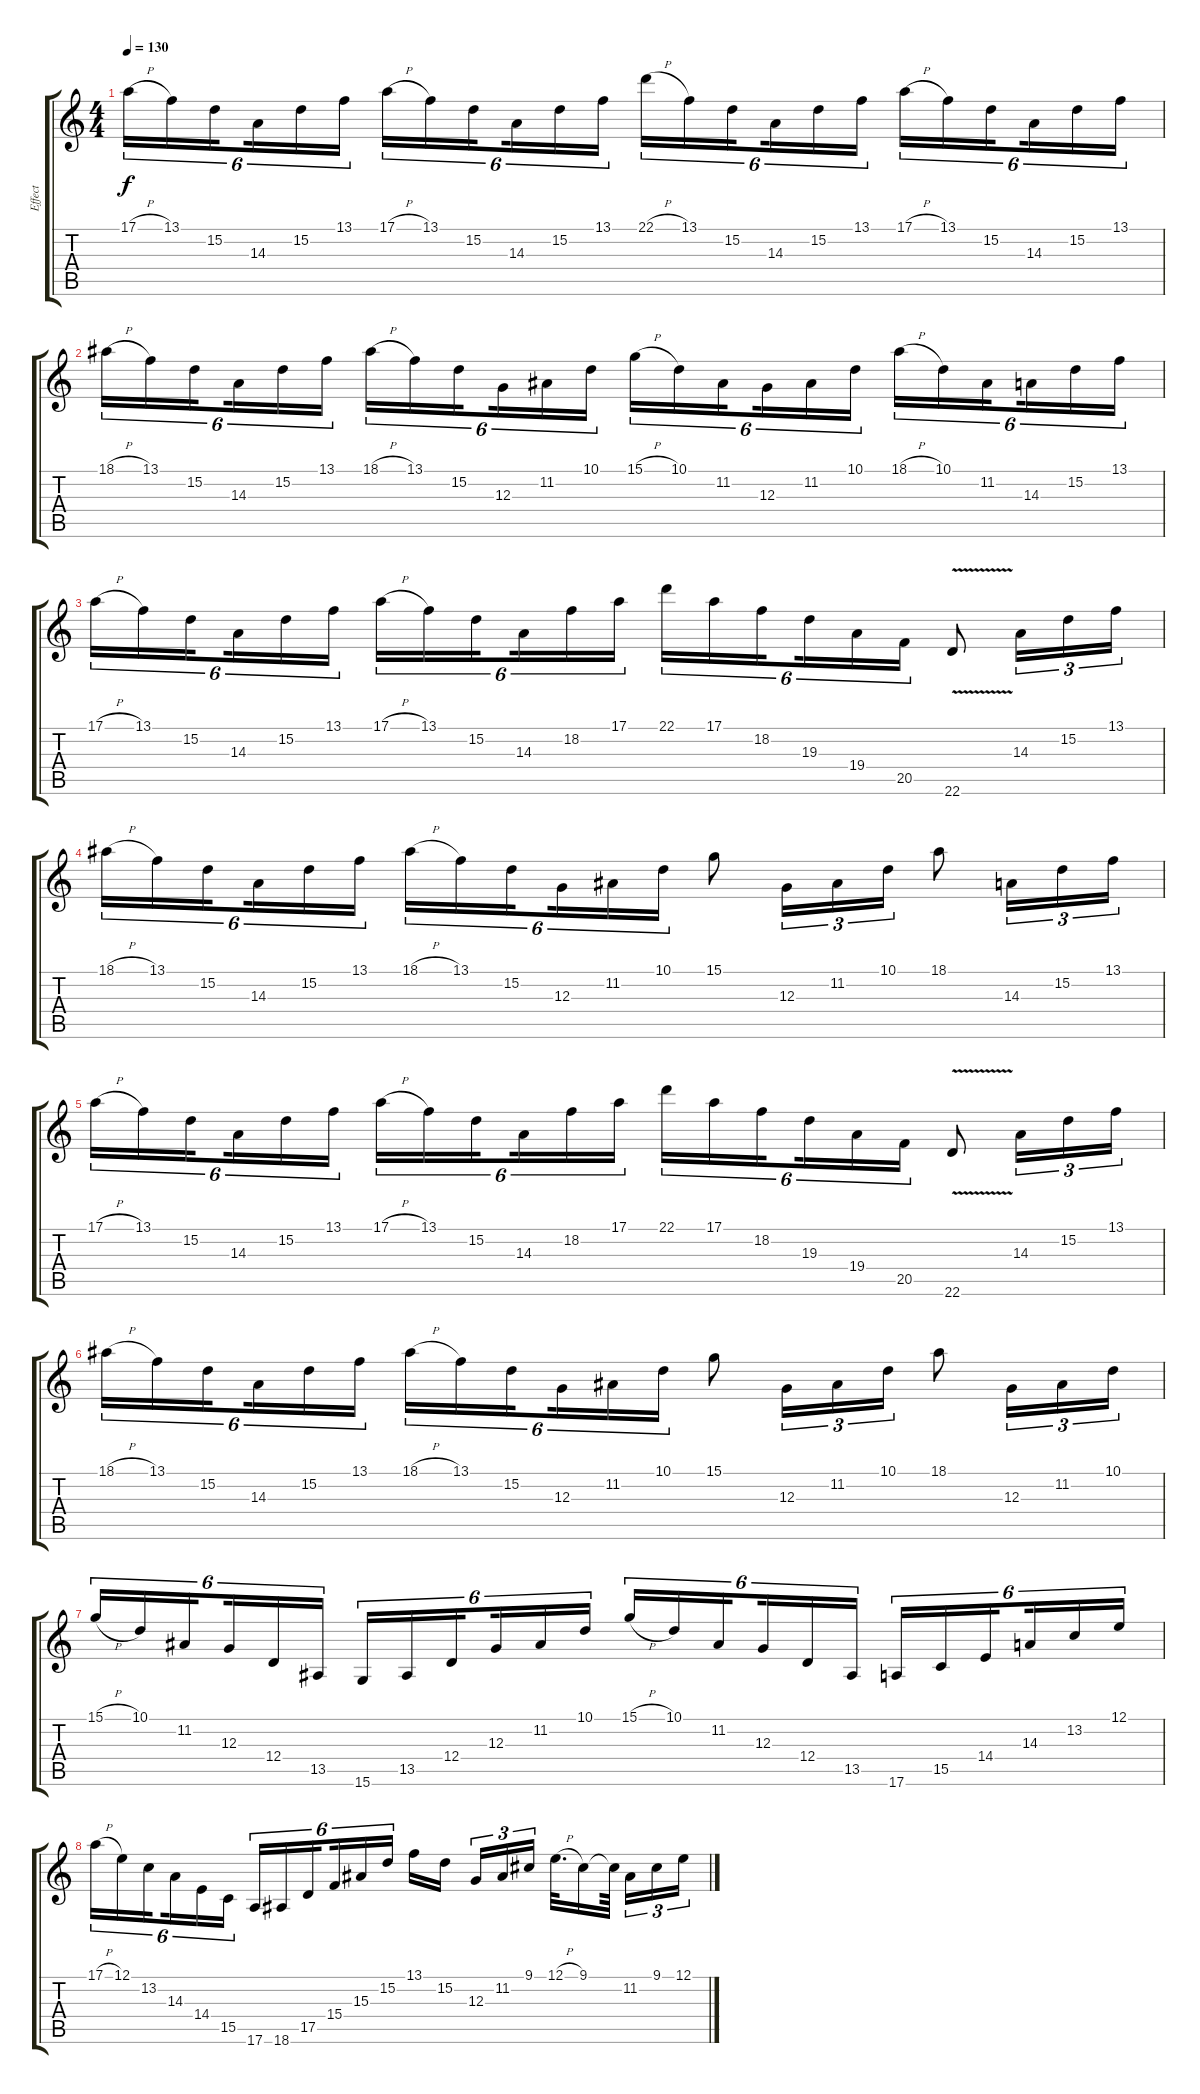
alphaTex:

\track ("Effect" "Effect") {instrument tremolostrings}
\staff {score tabs}
\tuning (E4 B3 G3 D3 A2 E2) {hide}
\ts (4 4)
\tempo 130
\clef g2
\ks c
17.1{h}.16{tu (6 4) dy f} 13.1.16{tu (6 4)} 15.2.16{tu (6 4) beam splitsecondary} 14.3.16{tu (6 4)} 15.2.16{tu (6 4)} 13.1.16{tu (6 4)} 17.1{h}.16{tu (6 4)} 13.1.16{tu (6 4)} 15.2.16{tu (6 4) beam splitsecondary} 14.3.16{tu (6 4)} 15.2.16{tu (6 4)} 13.1.16{tu (6 4)} 22.1{h}.16{tu (6 4)} 13.1.16{tu (6 4)} 15.2.16{tu (6 4) beam splitsecondary} 14.3.16{tu (6 4)} 15.2.16{tu (6 4)} 13.1.16{tu (6 4)} 17.1{h}.16{tu (6 4)} 13.1.16{tu (6 4)} 15.2.16{tu (6 4) beam splitsecondary} 14.3.16{tu (6 4)} 15.2.16{tu (6 4)} 13.1.16{tu (6 4)} |
18.1{h}.16{tu (6 4)} 13.1.16{tu (6 4)} 15.2.16{tu (6 4) beam splitsecondary} 14.3.16{tu (6 4)} 15.2.16{tu (6 4)} 13.1.16{tu (6 4)} 18.1{h}.16{tu (6 4)} 13.1.16{tu (6 4)} 15.2.16{tu (6 4) beam splitsecondary} 12.3.16{tu (6 4)} 11.2.16{tu (6 4)} 10.1.16{tu (6 4)} 15.1{h}.16{tu (6 4)} 10.1.16{tu (6 4)} 11.2.16{tu (6 4) beam splitsecondary} 12.3.16{tu (6 4)} 11.2.16{tu (6 4)} 10.1.16{tu (6 4)} 18.1{h}.16{tu (6 4)} 10.1.16{tu (6 4)} 11.2.16{tu (6 4) beam splitsecondary} 14.3.16{tu (6 4)} 15.2.16{tu (6 4)} 13.1.16{tu (6 4)} |
17.1{h}.16{tu (6 4)} 13.1.16{tu (6 4)} 15.2.16{tu (6 4) beam splitsecondary} 14.3.16{tu (6 4)} 15.2.16{tu (6 4)} 13.1.16{tu (6 4)} 17.1{h}.16{tu (6 4)} 13.1.16{tu (6 4)} 15.2.16{tu (6 4) beam splitsecondary} 14.3.16{tu (6 4)} 18.2.16{tu (6 4)} 17.1.16{tu (6 4)} 22.1.16{tu (6 4)} 17.1.16{tu (6 4)} 18.2.16{tu (6 4) beam splitsecondary} 19.3.16{tu (6 4)} 19.4.16{tu (6 4)} 20.5.16{tu (6 4)} 22.6{v}.8 14.3.16{tu (3 2)} 15.2.16{tu (3 2)} 13.1.16{tu (3 2)} |
18.1{h}.16{tu (6 4)} 13.1.16{tu (6 4)} 15.2.16{tu (6 4) beam splitsecondary} 14.3.16{tu (6 4)} 15.2.16{tu (6 4)} 13.1.16{tu (6 4)} 18.1{h}.16{tu (6 4)} 13.1.16{tu (6 4)} 15.2.16{tu (6 4) beam splitsecondary} 12.3.16{tu (6 4)} 11.2.16{tu (6 4)} 10.1.16{tu (6 4)} 15.1.8 12.3.16{tu (3 2)} 11.2.16{tu (3 2)} 10.1.16{tu (3 2)} 18.1.8 14.3.16{tu (3 2)} 15.2.16{tu (3 2)} 13.1.16{tu (3 2)} |
17.1{h}.16{tu (6 4)} 13.1.16{tu (6 4)} 15.2.16{tu (6 4) beam splitsecondary} 14.3.16{tu (6 4)} 15.2.16{tu (6 4)} 13.1.16{tu (6 4)} 17.1{h}.16{tu (6 4)} 13.1.16{tu (6 4)} 15.2.16{tu (6 4) beam splitsecondary} 14.3.16{tu (6 4)} 18.2.16{tu (6 4)} 17.1.16{tu (6 4)} 22.1.16{tu (6 4)} 17.1.16{tu (6 4)} 18.2.16{tu (6 4) beam splitsecondary} 19.3.16{tu (6 4)} 19.4.16{tu (6 4)} 20.5.16{tu (6 4)} 22.6{v}.8 14.3.16{tu (3 2)} 15.2.16{tu (3 2)} 13.1.16{tu (3 2)} |
18.1{h}.16{tu (6 4)} 13.1.16{tu (6 4)} 15.2.16{tu (6 4) beam splitsecondary} 14.3.16{tu (6 4)} 15.2.16{tu (6 4)} 13.1.16{tu (6 4)} 18.1{h}.16{tu (6 4)} 13.1.16{tu (6 4)} 15.2.16{tu (6 4) beam splitsecondary} 12.3.16{tu (6 4)} 11.2.16{tu (6 4)} 10.1.16{tu (6 4)} 15.1.8 12.3.16{tu (3 2)} 11.2.16{tu (3 2)} 10.1.16{tu (3 2)} 18.1.8 12.3.16{tu (3 2)} 11.2.16{tu (3 2)} 10.1.16{tu (3 2)} |
15.1{h}.16{tu (6 4)} 10.1.16{tu (6 4)} 11.2.16{tu (6 4) beam splitsecondary} 12.3.16{tu (6 4)} 12.4.16{tu (6 4)} 13.5.16{tu (6 4)} 15.6.16{tu (6 4)} 13.5.16{tu (6 4)} 12.4.16{tu (6 4) beam splitsecondary} 12.3.16{tu (6 4)} 11.2.16{tu (6 4)} 10.1.16{tu (6 4)} 15.1{h}.16{tu (6 4)} 10.1.16{tu (6 4)} 11.2.16{tu (6 4) beam splitsecondary} 12.3.16{tu (6 4)} 12.4.16{tu (6 4)} 13.5.16{tu (6 4)} 17.6.16{tu (6 4)} 15.5.16{tu (6 4)} 14.4.16{tu (6 4) beam splitsecondary} 14.3.16{tu (6 4)} 13.2.16{tu (6 4)} 12.1.16{tu (6 4)} |
17.1{h}.16{tu (6 4)} 12.1.16{tu (6 4)} 13.2.16{tu (6 4) beam splitsecondary} 14.3.16{tu (6 4)} 14.4.16{tu (6 4)} 15.5.16{tu (6 4)} 17.6.16{tu (6 4)} 18.6.16{tu (6 4)} 17.5.16{tu (6 4) beam splitsecondary} 15.4.16{tu (6 4)} 15.3.16{tu (6 4)} 15.2.16{tu (6 4)} 13.1.16 15.2.16{beam splitsecondary} 12.3.16{tu (3 2)} 11.2.16{tu (3 2)} 9.1.16{tu (3 2)} 12.1{h}.32{d} 9.1.16 9.1{t}.64{beam splitsecondary} 11.2.16{tu (3 2)} 9.1.16{tu (3 2)} 12.1.16{tu (3 2)}
